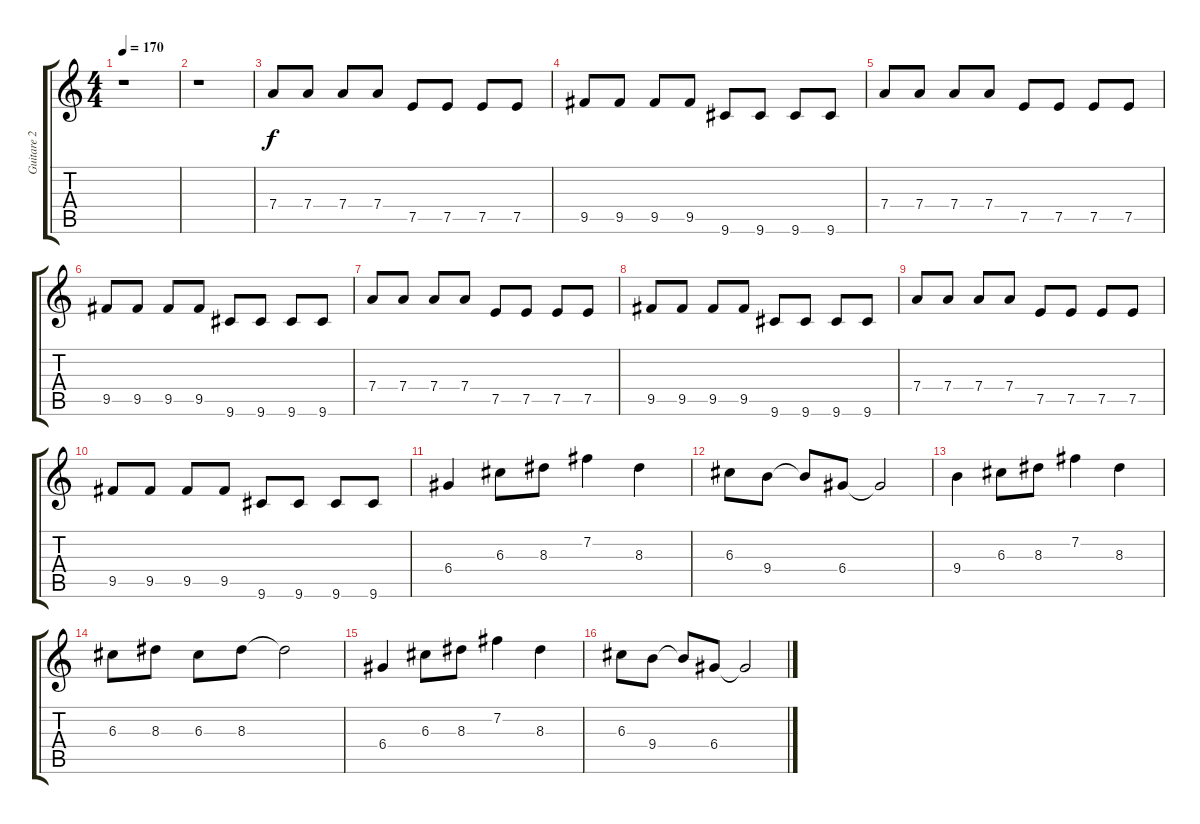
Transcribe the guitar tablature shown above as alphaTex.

\track ("Guitare 2" "Guitare 2") {instrument acousticguitarsteel}
\staff {score tabs}
\tuning (E4 B3 G3 D3 A2 E2) {hide}
\ts (4 4)
\tempo 170
\clef g2
\ks c
r.1{dy f} |
r.1 |
7.4.8 7.4.8 7.4.8 7.4.8 7.5.8 7.5.8 7.5.8 7.5.8 |
9.5.8 9.5.8 9.5.8 9.5.8 9.6.8 9.6.8 9.6.8 9.6.8 |
7.4.8 7.4.8 7.4.8 7.4.8 7.5.8 7.5.8 7.5.8 7.5.8 |
9.5.8 9.5.8 9.5.8 9.5.8 9.6.8 9.6.8 9.6.8 9.6.8 |
7.4.8 7.4.8 7.4.8 7.4.8 7.5.8 7.5.8 7.5.8 7.5.8 |
9.5.8 9.5.8 9.5.8 9.5.8 9.6.8 9.6.8 9.6.8 9.6.8 |
7.4.8 7.4.8 7.4.8 7.4.8 7.5.8 7.5.8 7.5.8 7.5.8 |
9.5.8 9.5.8 9.5.8 9.5.8 9.6.8 9.6.8 9.6.8 9.6.8 |
6.4.4 6.3.8 8.3.8 7.2.4 8.3.4 |
6.3.8 9.4.8 9.4{t}.8 6.4.8 6.4{t}.2 |
9.4.4 6.3.8 8.3.8 7.2.4 8.3.4 |
6.3.8 8.3.8 6.3.8 8.3.8 8.3{t}.2 |
6.4.4 6.3.8 8.3.8 7.2.4 8.3.4 |
6.3.8 9.4.8 9.4{t}.8 6.4.8 6.4{t}.2
